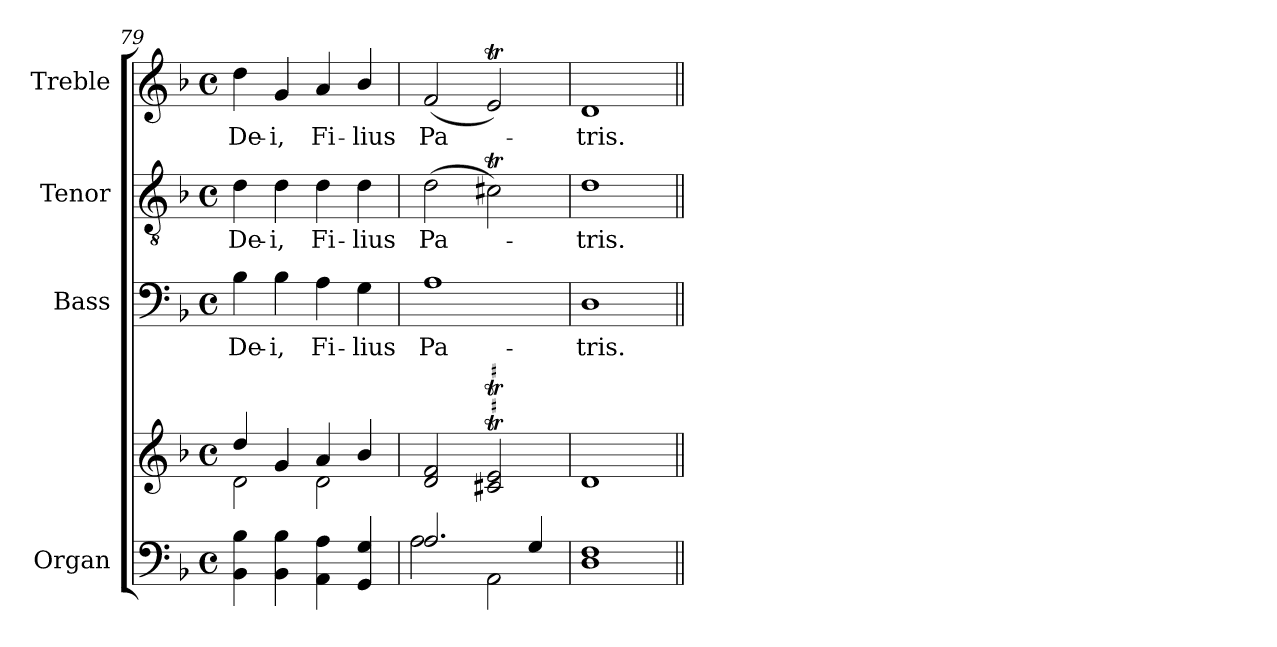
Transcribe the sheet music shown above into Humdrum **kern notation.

**kern	**kern	**kern	**text	**kern	**text	**kern	**text
*part4	*part4	*part3	*part3	*part2	*part2	*part1	*part1
*staff5	*staff4	*staff3	*staff3	*staff2	*staff2	*staff1	*staff1
*I"Organ	*	*I"Bass	*	*I"Tenor	*	*I"Treble	*
*I'Organ	*	*I'Bass	*	*I'Tenor	*	*I'Treble	*
*clefF4	*clefG2	*clefF4	*	*clefGv2	*	*clefG2	*
*k[b-]	*k[b-]	*k[b-]	*	*k[b-]	*	*k[b-]	*
*F:	*F:	*F:	*	*F:	*	*F:	*
*M4/4	*M4/4	*M4/4	*	*M4/4	*	*M4/4	*
*met(c)	*met(c)	*met(c)	*	*met(c)	*	*met(c)	*
=79	=79	=79	=79	=79	=79	=79	=79
*	*^	*	*	*	*	*	*
!	!	!	!	!LO:LY:b	!	!LO:LY:b	!	!LO:LY:b
4BB- 4B-	4dd/	2d\	4B-	De-	4d	De-	4dd	De-
!	!	!	!	!LO:LY:b	!	!LO:LY:b	!	!LO:LY:b
4BB- 4B-	4g	.	4B-	-i,	4d	-i,	4g	-i,
!	!	!	!	!LO:LY:b	!	!LO:LY:b	!	!LO:LY:b
4AA 4A	4a	2d\	4A	Fi-	4d	Fi-	4a	Fi-
!	!	!	!	!LO:LY:b	!	!LO:LY:b	!	!LO:LY:b
4GG 4G	4b-/	.	4G	-lius	4d	-lius	4b-/	-lius
*	*v	*v	*	*	*	*	*	*
=80	=80	=80	=80	=80	=80	=80	=80
*^	*	*	*	*	*	*	*
!	!	!	!	!LO:LY:b	!	!LO:LY:b	!	!LO:LY:b
2.A/	2A	2d 2f	1A	Pa-	(>2d	Pa-	(<2f	Pa-
.	2AA\	2c#XT 2eT	.	.	2c#Xt)	.	2et)	.
4G/	.	.	.	.	.	.	.	.
*v	*v	*	*	*	*	*	*	*
=81	=81	=81	=81	=81	=81	=81	=81
*	*^	*	*	*	*	*	*
!	!	!	!	!LO:LY:b	!	!LO:LY:b	!	!LO:LY:b
1D 1F	1d	1ryy	1D	-tris.	1d	tris.	1d	tris.
*	*v	*v	*	*	*	*	*	*
=||	=||	=||	=||	=||	=||	=||	=||
*-	*-	*-	*-	*-	*-	*-	*-
